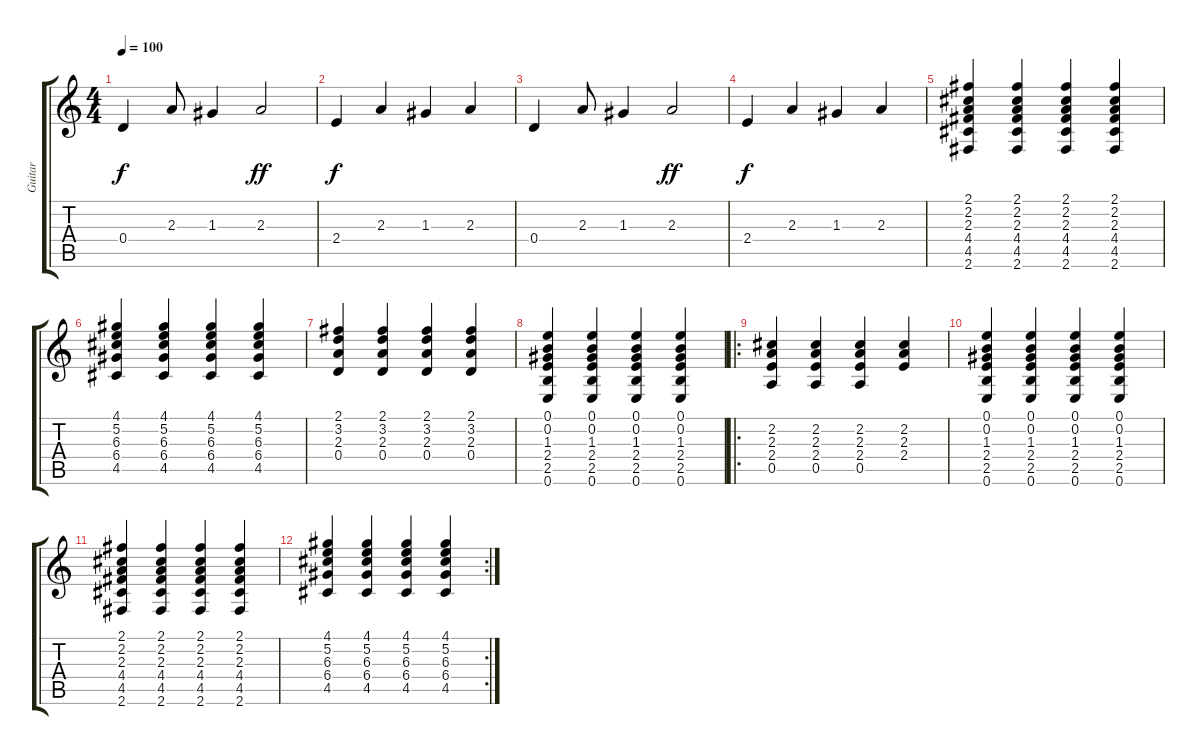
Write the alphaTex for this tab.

\track ("Guitar" "Guitar") {instrument acousticguitarsteel}
\staff {score tabs}
\tuning (E4 B3 G3 D3 A2 E2) {hide}
\ts (4 4)
\tempo 100
\clef g2
\ks c
0.4.4{dy f} 2.3.8 1.3.4 2.3.2{dy ff} |
2.4.4{dy f} 2.3.4 1.3.4 2.3.4 |
0.4.4 2.3.8 1.3.4 2.3.2{dy ff} |
2.4.4{dy f} 2.3.4 1.3.4 2.3.4 |
(2.1 2.2 2.3 4.4 4.5 2.6).4 (2.1 2.2 2.3 4.4 4.5 2.6).4 (2.1 2.2 2.3 4.4 4.5 2.6).4 (2.1 2.2 2.3 4.4 4.5 2.6).4 |
(4.1 5.2 6.3 6.4 4.5).4 (4.1 5.2 6.3 6.4 4.5).4 (4.1 5.2 6.3 6.4 4.5).4 (4.1 5.2 6.3 6.4 4.5).4 |
(2.1 3.2 2.3 0.4).4 (2.1 3.2 2.3 0.4).4 (2.1 3.2 2.3 0.4).4 (2.1 3.2 2.3 0.4).4 |
(0.1 0.2 1.3 2.4 2.5 0.6).4 (0.1 0.2 1.3 2.4 2.5 0.6).4 (0.1 0.2 1.3 2.4 2.5 0.6).4 (0.1 0.2 1.3 2.4 2.5 0.6).4 |
\ro
(2.2 2.3 2.4 0.5).4 (2.2 2.3 2.4 0.5).4 (2.2 2.3 2.4 0.5).4 (2.2 2.3 2.4).4 |
(0.1 0.2 1.3 2.4 2.5 0.6).4 (0.1 0.2 1.3 2.4 2.5 0.6).4 (0.1 0.2 1.3 2.4 2.5 0.6).4 (0.1 0.2 1.3 2.4 2.5 0.6).4 |
(2.1 2.2 2.3 4.4 4.5 2.6).4 (2.1 2.2 2.3 4.4 4.5 2.6).4 (2.1 2.2 2.3 4.4 4.5 2.6).4 (2.1 2.2 2.3 4.4 4.5 2.6).4 |
\rc 2
(4.1 5.2 6.3 6.4 4.5).4 (4.1 5.2 6.3 6.4 4.5).4 (4.1 5.2 6.3 6.4 4.5).4 (4.1 5.2 6.3 6.4 4.5).4
